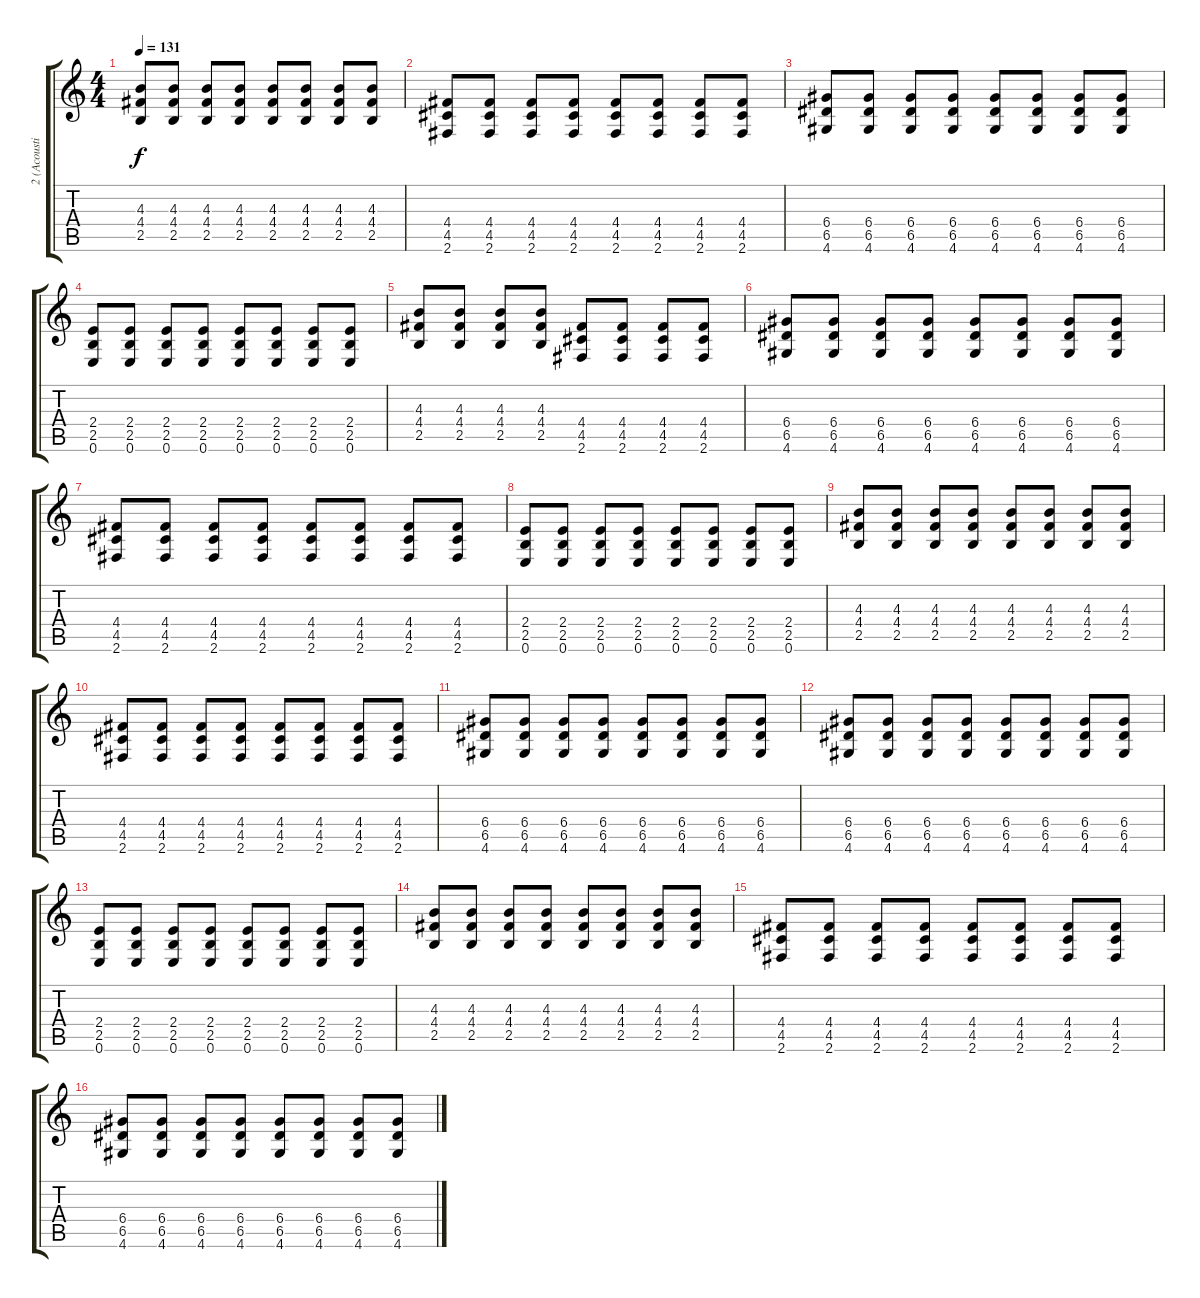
\track ("2 (Acoustic)" "2 (Acousti") {instrument acousticguitarnylon}
\staff {score tabs}
\tuning (E4 B3 G3 D3 A2 E2) {hide}
\ts (4 4)
\tempo 131
\clef g2
\ks c
(4.3 4.4 2.5).8{dy f} (4.3 4.4 2.5).8 (4.3 4.4 2.5).8 (4.3 4.4 2.5).8 (4.3 4.4 2.5).8 (4.3 4.4 2.5).8 (4.3 4.4 2.5).8 (4.3 4.4 2.5).8 |
(4.4 4.5 2.6).8 (4.4 4.5 2.6).8 (4.4 4.5 2.6).8 (4.4 4.5 2.6).8 (4.4 4.5 2.6).8 (4.4 4.5 2.6).8 (4.4 4.5 2.6).8 (4.4 4.5 2.6).8 |
(6.4 6.5 4.6).8 (6.4 6.5 4.6).8 (6.4 6.5 4.6).8 (6.4 6.5 4.6).8 (6.4 6.5 4.6).8 (6.4 6.5 4.6).8 (6.4 6.5 4.6).8 (6.4 6.5 4.6).8 |
(2.4 2.5 0.6).8 (2.4 2.5 0.6).8 (2.4 2.5 0.6).8 (2.4 2.5 0.6).8 (2.4 2.5 0.6).8 (2.4 2.5 0.6).8 (2.4 2.5 0.6).8 (2.4 2.5 0.6).8 |
(4.3 4.4 2.5).8 (4.3 4.4 2.5).8 (4.3 4.4 2.5).8 (4.3 4.4 2.5).8 (4.4 4.5 2.6).8 (4.4 4.5 2.6).8 (4.4 4.5 2.6).8 (4.4 4.5 2.6).8 |
(6.4 6.5 4.6).8 (6.4 6.5 4.6).8 (6.4 6.5 4.6).8 (6.4 6.5 4.6).8 (6.4 6.5 4.6).8 (6.4 6.5 4.6).8 (6.4 6.5 4.6).8 (6.4 6.5 4.6).8 |
(4.4 4.5 2.6).8 (4.4 4.5 2.6).8 (4.4 4.5 2.6).8 (4.4 4.5 2.6).8 (4.4 4.5 2.6).8 (4.4 4.5 2.6).8 (4.4 4.5 2.6).8 (4.4 4.5 2.6).8 |
(2.4 2.5 0.6).8 (2.4 2.5 0.6).8 (2.4 2.5 0.6).8 (2.4 2.5 0.6).8 (2.4 2.5 0.6).8 (2.4 2.5 0.6).8 (2.4 2.5 0.6).8 (2.4 2.5 0.6).8 |
(4.3 4.4 2.5).8 (4.3 4.4 2.5).8 (4.3 4.4 2.5).8 (4.3 4.4 2.5).8 (4.3 4.4 2.5).8 (4.3 4.4 2.5).8 (4.3 4.4 2.5).8 (4.3 4.4 2.5).8 |
(4.4 4.5 2.6).8 (4.4 4.5 2.6).8 (4.4 4.5 2.6).8 (4.4 4.5 2.6).8 (4.4 4.5 2.6).8 (4.4 4.5 2.6).8 (4.4 4.5 2.6).8 (4.4 4.5 2.6).8 |
(6.4 6.5 4.6).8 (6.4 6.5 4.6).8 (6.4 6.5 4.6).8 (6.4 6.5 4.6).8 (6.4 6.5 4.6).8 (6.4 6.5 4.6).8 (6.4 6.5 4.6).8 (6.4 6.5 4.6).8 |
(6.4 6.5 4.6).8 (6.4 6.5 4.6).8 (6.4 6.5 4.6).8 (6.4 6.5 4.6).8 (6.4 6.5 4.6).8 (6.4 6.5 4.6).8 (6.4 6.5 4.6).8 (6.4 6.5 4.6).8 |
(2.4 2.5 0.6).8 (2.4 2.5 0.6).8 (2.4 2.5 0.6).8 (2.4 2.5 0.6).8 (2.4 2.5 0.6).8 (2.4 2.5 0.6).8 (2.4 2.5 0.6).8 (2.4 2.5 0.6).8 |
(4.3 4.4 2.5).8{volume 10} (4.3 4.4 2.5).8 (4.3 4.4 2.5).8 (4.3 4.4 2.5).8 (4.3 4.4 2.5).8 (4.3 4.4 2.5).8 (4.3 4.4 2.5).8 (4.3 4.4 2.5).8 |
(4.4 4.5 2.6).8 (4.4 4.5 2.6).8 (4.4 4.5 2.6).8 (4.4 4.5 2.6).8 (4.4 4.5 2.6).8 (4.4 4.5 2.6).8 (4.4 4.5 2.6).8 (4.4 4.5 2.6).8 |
(6.4 6.5 4.6).8 (6.4 6.5 4.6).8 (6.4 6.5 4.6).8 (6.4 6.5 4.6).8 (6.4 6.5 4.6).8 (6.4 6.5 4.6).8 (6.4 6.5 4.6).8 (6.4 6.5 4.6).8
